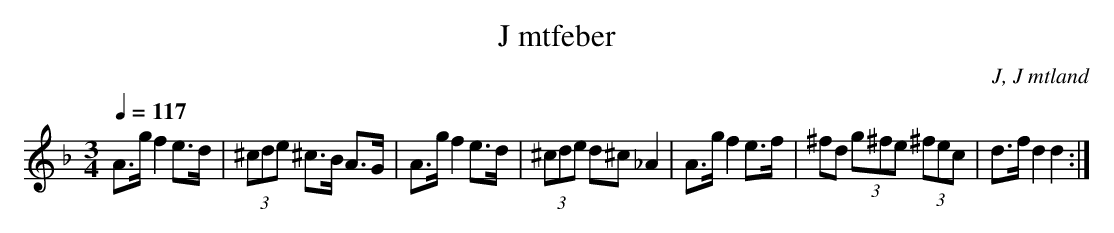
X:1
T: J mtfeber
O: J, J mtland
M:3/4
L:1/8
Q:1/4=117
K:Dm
A>g f2 e>d|(3^cde ^c>B A>G|A>g f2 e>d|(3^cde d^c _A2|A>g f2 e>f|^fd (3g^fe (3^fec|d>f d2 d2 :|
